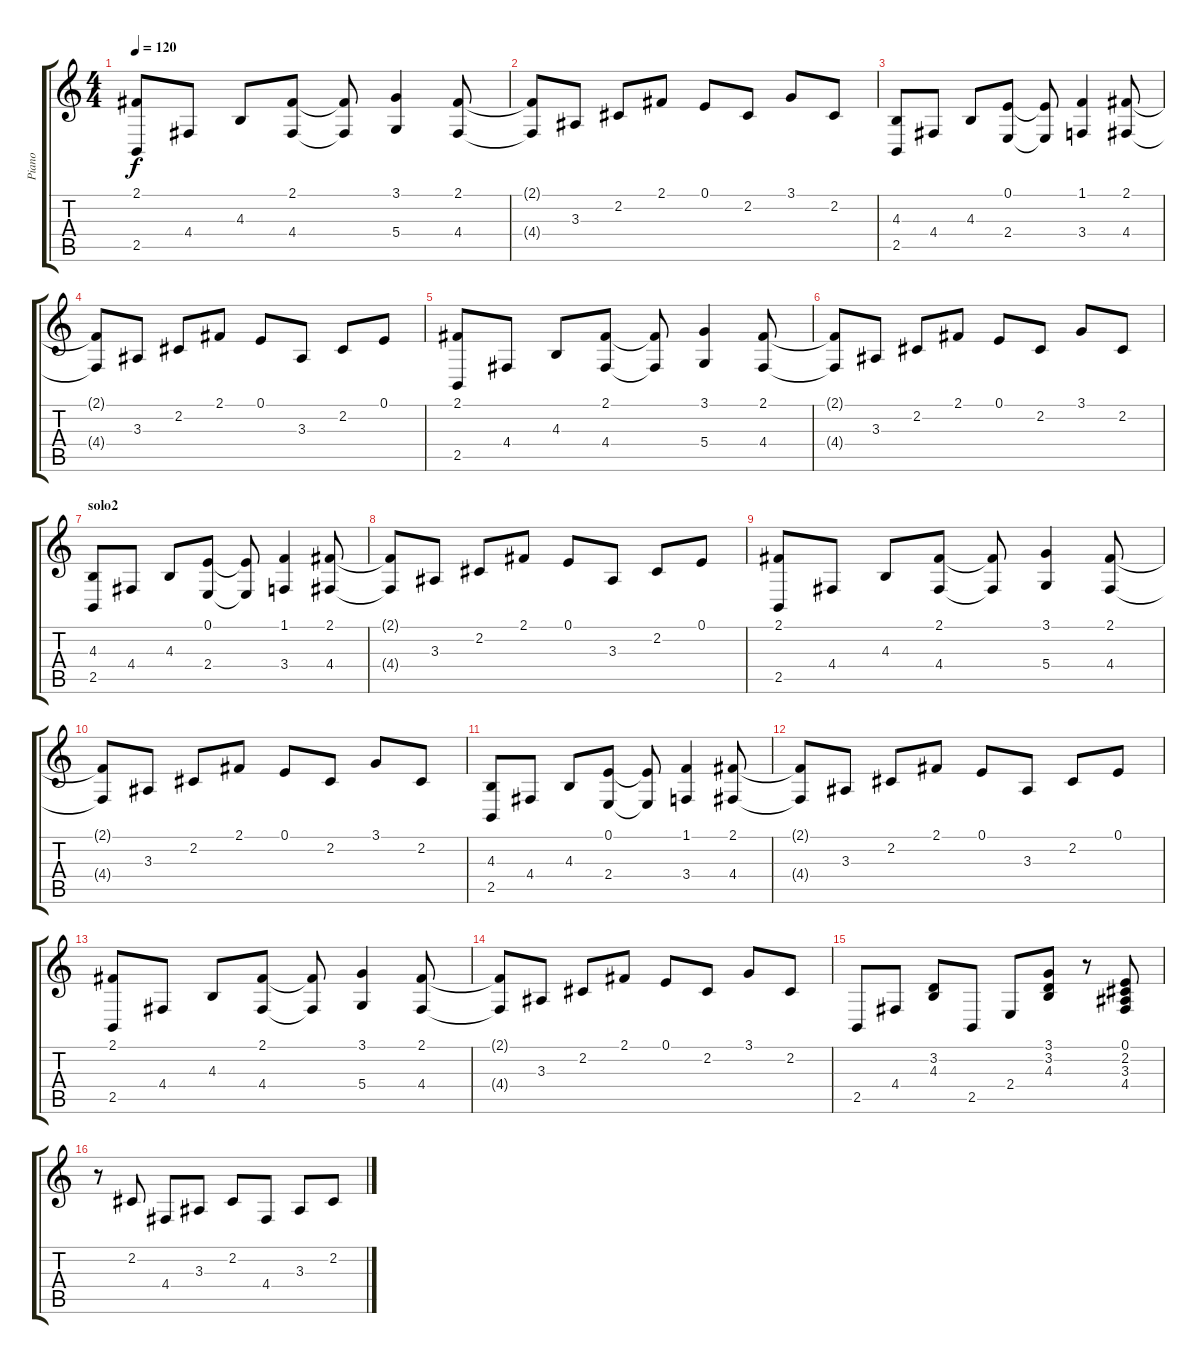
\track ("Piano" "Piano") {instrument brightacousticpiano}
\staff {score tabs}
\tuning (E4 B3 G3 D3 A2 E2) {hide}
\ts (4 4)
\tempo 120
\clef g2
\ks c
(2.1 2.5).8{dy f} 4.4.8 4.3.8 (2.1 4.4).8 (2.1{t} 4.4{t}).8 (3.1 5.4).4 (2.1 4.4).8 |
(2.1{t} 4.4{t}).8 3.3.8 2.2.8 2.1.8 0.1.8 2.2.8 3.1.8 2.2.8 |
(4.3 2.5).8 4.4.8 4.3.8 (0.1 2.4).8 (0.1{t} 2.4{t}).8 (1.1 3.4).4 (2.1 4.4).8 |
(2.1{t} 4.4{t}).8 3.3.8 2.2.8 2.1.8 0.1.8 3.3.8 2.2.8 0.1.8 |
(2.1 2.5).8 4.4.8 4.3.8 (2.1 4.4).8 (2.1{t} 4.4{t}).8 (3.1 5.4).4 (2.1 4.4).8 |
(2.1{t} 4.4{t}).8 3.3.8 2.2.8 2.1.8 0.1.8 2.2.8 3.1.8 2.2.8 |
\section ("" "solo2")
(4.3 2.5).8 4.4.8 4.3.8 (0.1 2.4).8 (0.1{t} 2.4{t}).8 (1.1 3.4).4 (2.1 4.4).8 |
(2.1{t} 4.4{t}).8 3.3.8 2.2.8 2.1.8 0.1.8 3.3.8 2.2.8 0.1.8 |
(2.1 2.5).8 4.4.8 4.3.8 (2.1 4.4).8 (2.1{t} 4.4{t}).8 (3.1 5.4).4 (2.1 4.4).8 |
(2.1{t} 4.4{t}).8 3.3.8 2.2.8 2.1.8 0.1.8 2.2.8 3.1.8 2.2.8 |
(4.3 2.5).8 4.4.8 4.3.8 (0.1 2.4).8 (0.1{t} 2.4{t}).8 (1.1 3.4).4 (2.1 4.4).8 |
(2.1{t} 4.4{t}).8 3.3.8 2.2.8 2.1.8 0.1.8 3.3.8 2.2.8 0.1.8 |
(2.1 2.5).8 4.4.8 4.3.8 (2.1 4.4).8 (2.1{t} 4.4{t}).8 (3.1 5.4).4 (2.1 4.4).8 |
(2.1{t} 4.4{t}).8 3.3.8 2.2.8 2.1.8 0.1.8 2.2.8 3.1.8 2.2.8 |
2.5.8 4.4.8 (3.2 4.3).8 2.5.8 2.4.8 (3.1 3.2 4.3).8 r.8 (0.1 2.2 3.3 4.4).8 |
r.8 2.2.8 4.4.8 3.3.8 2.2.8 4.4.8 3.3.8 2.2.8
